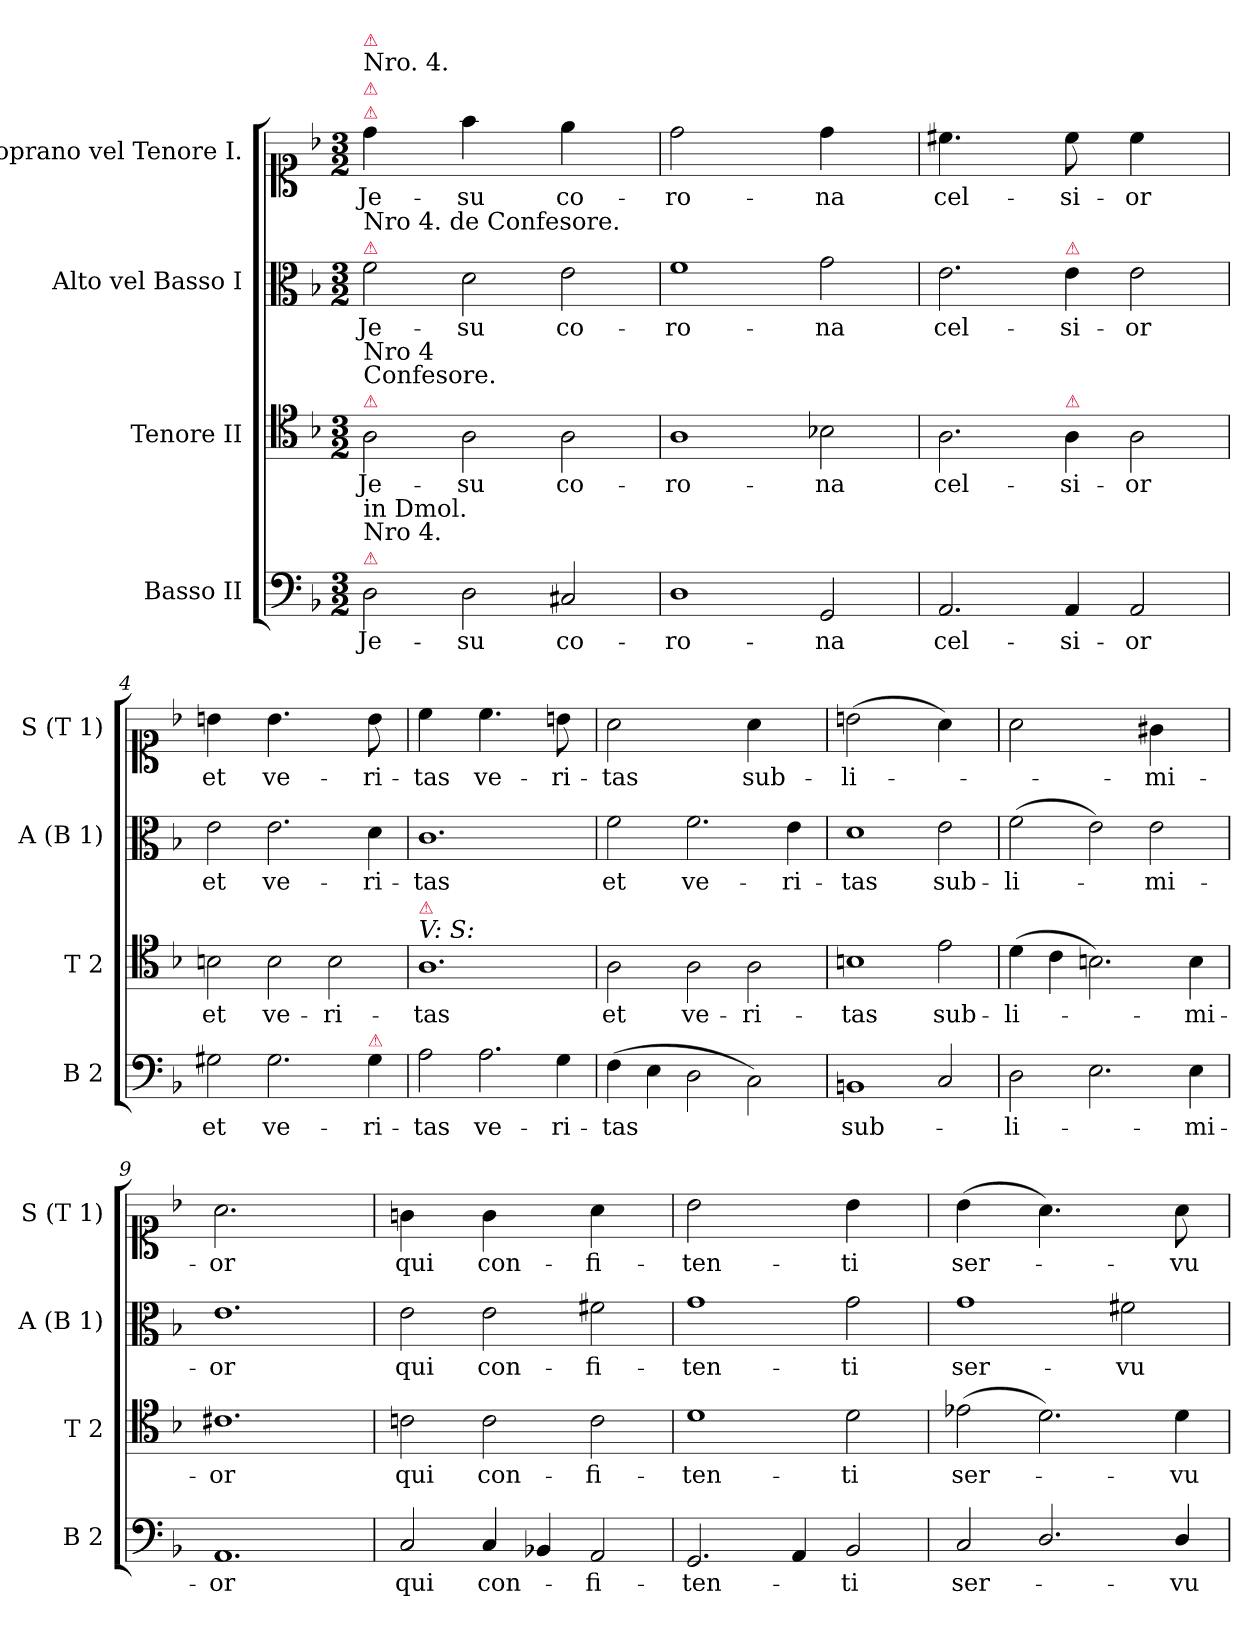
**kern	**text	**kern	**text	**kern	**text	**kern	**text
*part4	*part4	*part3	*part3	*part2	*part2	*part1	*part1
*staff4	*staff4	*staff3	*staff3	*staff2	*staff2	*staff1	*staff1
*I"Basso II	*	*I"Tenore II	*	*I"Alto vel Basso I	*	*I"Soprano vel Tenore I.	*
*I'B 2	*	*I'T 2	*	*I'A (B 1)	*	*I'S (T 1)	*
*clefF4	*	*clefC4	*	*clefC3	*	*clefC1	*
*k[b-]	*	*k[b-]	*	*k[b-]	*	*k[b-]	*
*M3/2	*	*M3/2	*	*M3/2	*	*M3/2	*
=1	=1	=1	=1	=1	=1	=1	=1
!	!	!	!	!	!	!LO:TX:a:color=crimson:t=⚠	!
!	!	!	!	!	!	!LO:TX:a:color=crimson:t=⚠	!
!	!	!	!	!	!	!LO:TX:a:t=Nro. 4.	!
!	!	!	!	!	!	!LO:TX:a:color=crimson:t=⚠	!
!	!	!	!	!LO:TX:a:color=crimson:t=⚠	!	!	!
!	!	!	!	!LO:TX:a:t=Nro 4. de Confesore.	!	!	!
!	!	!LO:TX:a:color=crimson:t=⚠	!	!	!	!	!
!	!	!LO:TX:a:t=Nro 4\nConfesore.	!	!	!	!	!
!LO:TX:a:color=crimson:t=⚠	!	!	!	!	!	!	!
!LO:TX:a:t=in Dmol.\nNro 4.	!	!	!	!	!	!	!
!	!	!	!	!	!	!LO:N:vis=4	!
2D\	Je-	2A\	Je-	2f\	Je-	2dd\	Je-
!	!	!	!	!	!	!LO:N:vis=4	!
2D\	-su	2A\	-su	2d\	-su	2ff\	-su
!	!	!	!	!	!	!LO:N:vis=4	!
2C#X/	co-	2A\	co-	2e\	co-	2ee\	co-
=2	=2	=2	=2	=2	=2	=2	=2
!	!	!	!	!	!	!LO:N:vis=2	!
1D	-ro-	1A	-ro-	1f	-ro-	1dd	-ro-
!	!	!	!	!	!	!LO:N:vis=4	!
2GG/	-na	2B-X\	-na	2g\	-na	2dd\	-na
=3	=3	=3	=3	=3	=3	=3	=3
!	!	!	!	!	!	!LO:N:vis=4.	!
2.AA/	cel-	2.A\	cel-	2.e\	cel-	2.cc#X\	cel-
!	!	!	!	!LO:TX:a:color=crimson:t=⚠	!	!	!
!	!	!LO:TX:a:color=crimson:t=⚠	!	!	!	!	!
!	!	!	!	!	!	!LO:N:vis=8	!
4AA/	-si-	4A\	-si-	4e\	-si-	4cc#\	-si-
!	!	!	!	!	!	!LO:N:vis=4	!
2AA/	-or	2A\	-or	2e\	-or	2cc#\	-or
=4	=4	=4	=4	=4	=4	=4	=4
!	!	!	!	!	!	!LO:N:vis=4	!
2G#X\	et	2Bn\	et	2e\	et	2bn\	et
!	!	!	!	!	!	!LO:N:vis=4.	!
2.G#\	ve-	2B\	ve-	2.e\	ve-	2.b\	ve-
.	.	2B\	-ri-	.	.	.	.
!LO:TX:a:color=crimson:t=⚠	!	!	!	!	!	!	!
!	!	!	!	!	!	!LO:N:vis=8	!
4G#\	-ri-	.	.	4d\	-ri-	4b\	-ri-
=5	=5	=5	=5	=5	=5	=5	=5
!	!	!LO:TX:a:i:t=V&colon; S&colon;	!	!	!	!	!
!	!	!LO:TX:a:color=crimson:t=⚠	!	!	!	!	!
!	!	!	!	!	!	!LO:N:vis=4	!
2A\	-tas	1.A	-tas	1.c	-tas	2cc\	-tas
!	!	!	!	!	!	!LO:N:vis=4.	!
2.A\	ve-	.	.	.	.	2.cc\	ve-
!	!	!	!	!	!	!LO:N:vis=8	!
4G\	-ri-	.	.	.	.	4bn\	-ri-
=6	=6	=6	=6	=6	=6	=6	=6
!	!	!	!	!	!	!LO:N:vis=2	!
(>4F\	-tas	2A\	et	2f\	et	1a	-tas
4E\	.	.	.	.	.	.	.
2D\	.	2A\	ve-	2.f\	ve-	.	.
!	!	!	!	!	!	!LO:N:vis=4	!
2C\)	.	2A\	-ri-	.	.	2a\	sub-
.	.	.	.	4e\	-ri-	.	.
=7	=7	=7	=7	=7	=7	=7	=7
!	!	!	!	!	!	!LO:N:vis=2	!
1BBn	sub-	1Bn	-tas	1d	-tas	(>1bn	-li-
!	!	!	!	!	!	!LO:N:vis=4	!
2C/	.	2e\	sub-	2e\	sub-	2a\)	.
=8	=8	=8	=8	=8	=8	=8	=8
!	!	!	!	!	!	!LO:N:vis=2	!
2D\	-li-	(>4d\	-li-	(>2f\	-li-	1a	.
.	.	4c\	.	.	.	.	.
2.E\	.	2.Bn\)	.	2e\)	.	.	.
!	!	!	!	!	!	!LO:N:vis=4	!
.	.	.	.	2e\	-mi-	2g#X\	-mi-
4E\	-mi-	4B\	-mi-	.	.	.	.
=9	=9	=9	=9	=9	=9	=9	=9
!	!	!	!	!	!	!LO:N:vis=2.	!
1.AA	-or	1.c#X	-or	1.e	-or	1.a	-or
=10	=10	=10	=10	=10	=10	=10	=10
!	!	!	!	!	!	!LO:N:vis=4	!
2C/	qui	2cn\	qui	2e\	qui	2gn\	qui
!	!	!	!	!	!	!LO:N:vis=4	!
4C/	con-	2c\	con-	2e\	con-	2g\	con-
4BB-X/	.	.	.	.	.	.	.
!	!	!	!	!	!	!LO:N:vis=4	!
2AA/	-fi-	2c\	-fi-	2f#X\	-fi-	2a\	-fi-
=11	=11	=11	=11	=11	=11	=11	=11
!	!	!	!	!	!	!LO:N:vis=2	!
2.GG/	-ten-	1d	-ten-	1g	-ten-	1b-	-ten-
4AA/	.	.	.	.	.	.	.
!	!	!	!	!	!	!LO:N:vis=4	!
2BB-/	-ti	2d\	-ti	2g\	-ti	2b-\	-ti
=12	=12	=12	=12	=12	=12	=12	=12
!	!	!	!	!	!	!LO:N:vis=4	!
2C/	ser-	(>2e-X\	ser-	1g	ser-	(>2b-\	ser-
!	!	!	!	!	!	!LO:N:vis=4.	!
2.D/	.	2.d\)	.	.	.	2.a\)	.
.	.	.	.	2f#X\	-vu-	.	.
!	!	!	!	!	!	!LO:N:vis=8	!
4D/	-vu-	4d\	-vu-	.	.	4a\	-vu-
=	=	=	=	=	=	=	=
*-	*-	*-	*-	*-	*-	*-	*-
